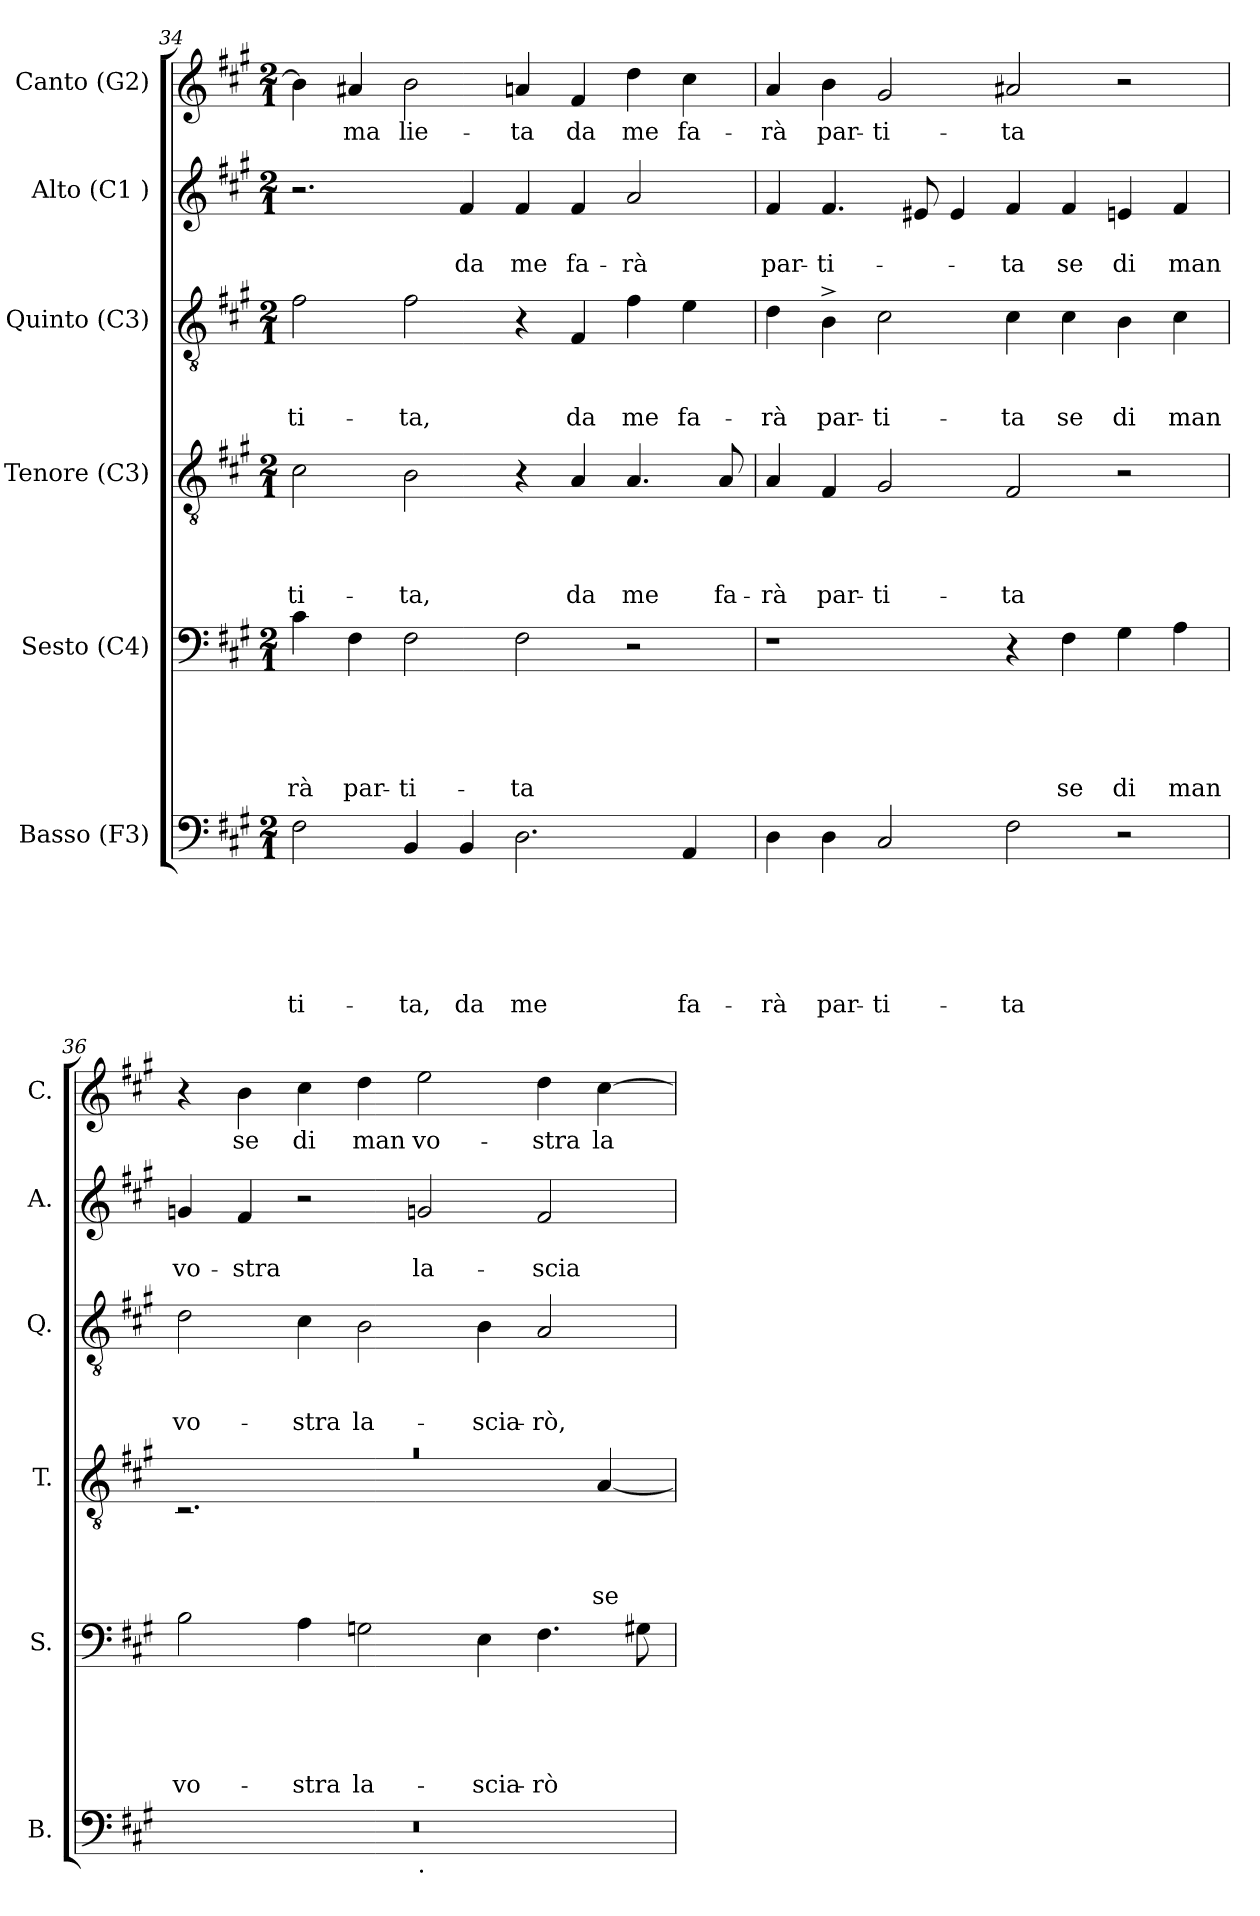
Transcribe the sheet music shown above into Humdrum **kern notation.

**kern	**text	**text	**text	**text	**text	**text	**kern	**text	**text	**text	**text	**text	**kern	**text	**text	**text	**text	**kern	**text	**text	**text	**kern	**text	**text	**kern	**text
*part6	*part6	*part6	*part6	*part6	*part6	*part6	*part5	*part5	*part5	*part5	*part5	*part5	*part4	*part4	*part4	*part4	*part4	*part3	*part3	*part3	*part3	*part2	*part2	*part2	*part1	*part1
*staff6	*staff6	*staff6	*staff6	*staff6	*staff6	*staff6	*staff5	*staff5	*staff5	*staff5	*staff5	*staff5	*staff4	*staff4	*staff4	*staff4	*staff4	*staff3	*staff3	*staff3	*staff3	*staff2	*staff2	*staff2	*staff1	*staff1
*I"Basso (F3)	*	*	*	*	*	*	*I"Sesto (C4)	*	*	*	*	*	*I"Tenore (C3)	*	*	*	*	*I"Quinto (C3)	*	*	*	*I"Alto (C1 )	*	*	*I"Canto (G2)	*
*I'B.	*	*	*	*	*	*	*I'S.	*	*	*	*	*	*I'T.	*	*	*	*	*I'Q.	*	*	*	*I'A.	*	*	*I'C.	*
*clefF4	*	*	*	*	*	*	*clefF4	*	*	*	*	*	*clefGv2	*	*	*	*	*clefGv2	*	*	*	*clefG2	*	*	*clefG2	*
*k[f#c#g#]	*	*	*	*	*	*	*k[f#c#g#]	*	*	*	*	*	*k[f#c#g#]	*	*	*	*	*k[f#c#g#]	*	*	*	*k[f#c#g#]	*	*	*k[f#c#g#]	*
*A:	*	*	*	*	*	*	*A:	*	*	*	*	*	*A:	*	*	*	*	*A:	*	*	*	*A:	*	*	*A:	*
*M2/1	*	*	*	*	*	*	*M2/1	*	*	*	*	*	*M2/1	*	*	*	*	*M2/1	*	*	*	*M2/1	*	*	*M2/1	*
=34	=34	=34	=34	=34	=34	=34	=34	=34	=34	=34	=34	=34	=34	=34	=34	=34	=34	=34	=34	=34	=34	=34	=34	=34	=34	=34
!	!	!	!	!	!	!LO:LY:b	!	!	!	!	!	!LO:LY:b	!	!	!	!	!LO:LY:b	!	!	!	!LO:LY:b	!	!	!	!	!
2F#\	.	.	.	.	.	-ti-	4c#\	.	.	.	.	-rà	2c#\	.	.	.	-ti-	2f#\	.	.	-ti-	2.r	.	.	4b\]	.
!	!	!	!	!	!	!	!	!	!	!	!	!LO:LY:b	!	!	!	!	!	!	!	!	!	!	!	!	!	!LO:LY:b
.	.	.	.	.	.	.	4F#\	.	.	.	.	par-	.	.	.	.	.	.	.	.	.	.	.	.	4a#X/	-ma
!	!	!	!	!	!	!LO:LY:b	!	!	!	!	!	!LO:LY:b:rj	!	!	!	!	!LO:LY:b	!	!	!	!LO:LY:b	!	!	!	!	!LO:LY:b
4BB/	.	.	.	.	.	-ta,	2F#\	.	.	.	.	-ti-	2B\	.	.	.	-ta,	2f#\	.	.	-ta,	.	.	.	2b\	lie-
!	!	!	!	!	!	!LO:LY:b	!	!	!	!	!	!	!	!	!	!	!	!	!	!	!	!	!	!LO:LY:b	!	!
4BB/	.	.	.	.	.	da	.	.	.	.	.	.	.	.	.	.	.	.	.	.	.	4f#/	.	da	.	.
!	!	!	!	!	!	!LO:LY:b	!	!	!	!	!	!LO:LY:b	!	!	!	!	!	!	!	!	!	!	!	!LO:LY:b	!	!LO:LY:b
2.D\	.	.	.	.	.	me	2F#\	.	.	.	.	-ta	4r	.	.	.	.	4r	.	.	.	4f#/	.	me	4a/	-ta
!	!	!	!	!	!	!	!	!	!	!	!	!	!	!	!	!	!LO:LY:b	!	!	!	!LO:LY:b	!	!	!LO:LY:b	!	!LO:LY:b
.	.	.	.	.	.	.	.	.	.	.	.	.	4A/	.	.	.	da	4F#/	.	.	da	4f#/	.	fa-	4f#/	da
!	!	!	!	!	!	!	!	!	!	!	!	!	!	!	!	!	!LO:LY:b	!	!	!	!LO:LY:b	!	!	!LO:LY:b	!	!LO:LY:b
.	.	.	.	.	.	.	2r	.	.	.	.	.	4.A/	.	.	.	me	4f#\	.	.	me	2a/	.	-rà	4dd\	me
!	!	!	!	!	!	!LO:LY:b	!	!	!	!	!	!	!	!	!	!	!	!	!	!	!LO:LY:b	!	!	!	!	!LO:LY:b
4AA/	.	.	.	.	.	fa-	.	.	.	.	.	.	.	.	.	.	.	4e\	.	.	fa-	.	.	.	4cc#\	fa-
!	!	!	!	!	!	!	!	!	!	!	!	!	!	!	!	!	!LO:LY:b	!	!	!	!	!	!	!	!	!
.	.	.	.	.	.	.	.	.	.	.	.	.	8A/	.	.	.	fa-	.	.	.	.	.	.	.	.	.
=35	=35	=35	=35	=35	=35	=35	=35	=35	=35	=35	=35	=35	=35	=35	=35	=35	=35	=35	=35	=35	=35	=35	=35	=35	=35	=35
!	!	!	!	!	!	!LO:LY:b	!	!	!	!	!	!	!	!	!	!	!LO:LY:b	!	!	!	!LO:LY:b	!	!	!LO:LY:b	!	!LO:LY:b
4D\	.	.	.	.	.	-rà	1r	.	.	.	.	.	4A/	.	.	.	-rà	4d\	.	.	-rà	4f#/	.	par-	4a/	-rà
!	!	!	!	!	!	!LO:LY:b	!	!	!	!	!	!	!	!	!	!	!LO:LY:b	!	!	!	!LO:LY:b	!	!	!LO:LY:b:rj	!	!LO:LY:b
4D\	.	.	.	.	.	par-	.	.	.	.	.	.	4F#/	.	.	.	par-	4B^>\	.	.	par-	4.f#/	.	-ti-	4b\	par-
!	!	!	!	!	!	!LO:LY:b:rj	!	!	!	!	!	!	!	!	!	!	!LO:LY:b:rj	!	!	!	!LO:LY:b:rj	!	!	!	!	!LO:LY:b:rj
2C#/	.	.	.	.	.	-ti-	.	.	.	.	.	.	2G#/	.	.	.	-ti-	2c#\	.	.	-ti-	.	.	.	2g#/	-ti-
.	.	.	.	.	.	.	.	.	.	.	.	.	.	.	.	.	.	.	.	.	.	8e#X/	.	.	.	.
.	.	.	.	.	.	.	.	.	.	.	.	.	.	.	.	.	.	.	.	.	.	4e#/	.	.	.	.
!	!	!	!	!	!	!LO:LY:b	!	!	!	!	!	!	!	!	!	!	!LO:LY:b	!	!	!	!LO:LY:b	!	!	!LO:LY:b	!	!LO:LY:b
2F#\	.	.	.	.	.	-ta	4r	.	.	.	.	.	2F#/	.	.	.	-ta	4c#\	.	.	-ta	4f#/	.	-ta	2a#X/	-ta
!	!	!	!	!	!	!	!	!	!	!	!	!LO:LY:b	!	!	!	!	!	!	!	!	!LO:LY:b	!	!	!LO:LY:b	!	!
.	.	.	.	.	.	.	4F#\	.	.	.	.	se	.	.	.	.	.	4c#\	.	.	se	4f#/	.	se	.	.
!	!	!	!	!	!	!	!	!	!	!	!	!LO:LY:b	!	!	!	!	!	!	!	!	!LO:LY:b	!	!	!LO:LY:b	!	!
2r	.	.	.	.	.	.	4G#\	.	.	.	.	di	2r	.	.	.	.	4B\	.	.	di	4e/	.	di	2r	.
!	!	!	!	!	!	!	!	!	!	!	!	!LO:LY:b	!	!	!	!	!	!	!	!	!LO:LY:b	!	!	!LO:LY:b	!	!
.	.	.	.	.	.	.	4A\	.	.	.	.	man	.	.	.	.	.	4c#\	.	.	man	4f#/	.	man	.	.
=36	=36	=36	=36	=36	=36	=36	=36	=36	=36	=36	=36	=36	=36	=36	=36	=36	=36	=36	=36	=36	=36	=36	=36	=36	=36	=36
!	!	!	!	!	!	!	!	!	!	!	!	!LO:LY:b	!LO:N:vis=1	!	!	!	!	!	!	!	!LO:LY:b	!	!	!LO:LY:b	!	!
*^	*	*	*	*	*	*	*	*	*	*	*	*	*^	*	*	*	*	*	*	*	*	*	*	*	*	*
0r	1ryy	.	.	.	.	.	.	2B\	.	.	.	.	vo-	0ra	2.rC	.	.	.	.	2d\	.	.	vo-	4gn/	.	vo-	4r	.
!	!	!	!	!	!	!	!	!	!	!	!	!	!	!	!	!	!	!	!	!	!	!	!	!	!	!LO:LY:b:rj	!	!LO:LY:b
.	.	.	.	.	.	.	.	.	.	.	.	.	.	.	.	.	.	.	.	.	.	.	.	4f#/	.	-stra	4b\	se
!	!	!	!	!	!	!	!	!	!	!	!	!	!LO:LY:b	!	!	!	!	!	!	!	!	!	!LO:LY:b	!	!	!	!	!LO:LY:b
.	.	.	.	.	.	.	.	4A\	.	.	.	.	-stra	.	.	.	.	.	.	4c#\	.	.	-stra	2r	.	.	4cc#\	di
!	!	!	!	!	!	!	!	!	!	!	!	!	!LO:LY:b	!	!	!	!	!	!	!	!	!	!LO:LY:b	!	!	!	!	!LO:LY:b
.	.	.	.	.	.	.	.	2Gn\	.	.	.	.	la-	.	1ryy	.	.	.	.	2B\	.	.	la-	.	.	.	4dd\	man
!	!LO:TX:b:t=.	!	!	!	!	!	!	!	!	!	!	!	!	!	!	!	!	!	!	!	!	!	!	!	!	!	!	!
!	!	!	!	!	!	!	!	!	!	!	!	!	!	!	!	!	!	!	!	!	!	!	!	!	!	!LO:LY:b	!	!LO:LY:b
.	1ryy	.	.	.	.	.	.	.	.	.	.	.	.	.	.	.	.	.	.	.	.	.	.	2gn/	.	la-	2ee\	vo-
!	!	!	!	!	!	!	!	!	!	!	!	!	!LO:LY:b	!	!	!	!	!	!	!	!	!	!LO:LY:b	!	!	!	!	!
.	.	.	.	.	.	.	.	4E\	.	.	.	.	-scia-	.	.	.	.	.	.	4B\	.	.	-scia-	.	.	.	.	.
!	!	!	!	!	!	!	!	!	!	!	!	!	!LO:LY:b	!	!	!	!	!	!	!	!	!	!LO:LY:b:rj	!	!	!LO:LY:b	!	!LO:LY:b
.	.	.	.	.	.	.	.	4.F#\	.	.	.	.	-rò	.	.	.	.	.	.	2A/	.	.	-rò,	2f#/	.	-scia-	4dd\	-stra
!	!	!	!	!	!	!	!	!	!	!	!	!	!	!	!	!	!	!	!LO:LY:b	!	!	!	!	!	!	!	!	!LO:LY:b
.	.	.	.	.	.	.	.	.	.	.	.	.	.	.	[>4A/	.	.	.	se	.	.	.	.	.	.	.	[>4cc#\	la-
.	.	.	.	.	.	.	.	8G#\	.	.	.	.	.	.	.	.	.	.	.	.	.	.	.	.	.	.	.	.
*v	*v	*	*	*	*	*	*	*	*	*	*	*	*	*v	*v	*	*	*	*	*	*	*	*	*	*	*	*	*
=	=	=	=	=	=	=	=	=	=	=	=	=	=	=	=	=	=	=	=	=	=	=	=	=	=	=
*-	*-	*-	*-	*-	*-	*-	*-	*-	*-	*-	*-	*-	*-	*-	*-	*-	*-	*-	*-	*-	*-	*-	*-	*-	*-	*-
